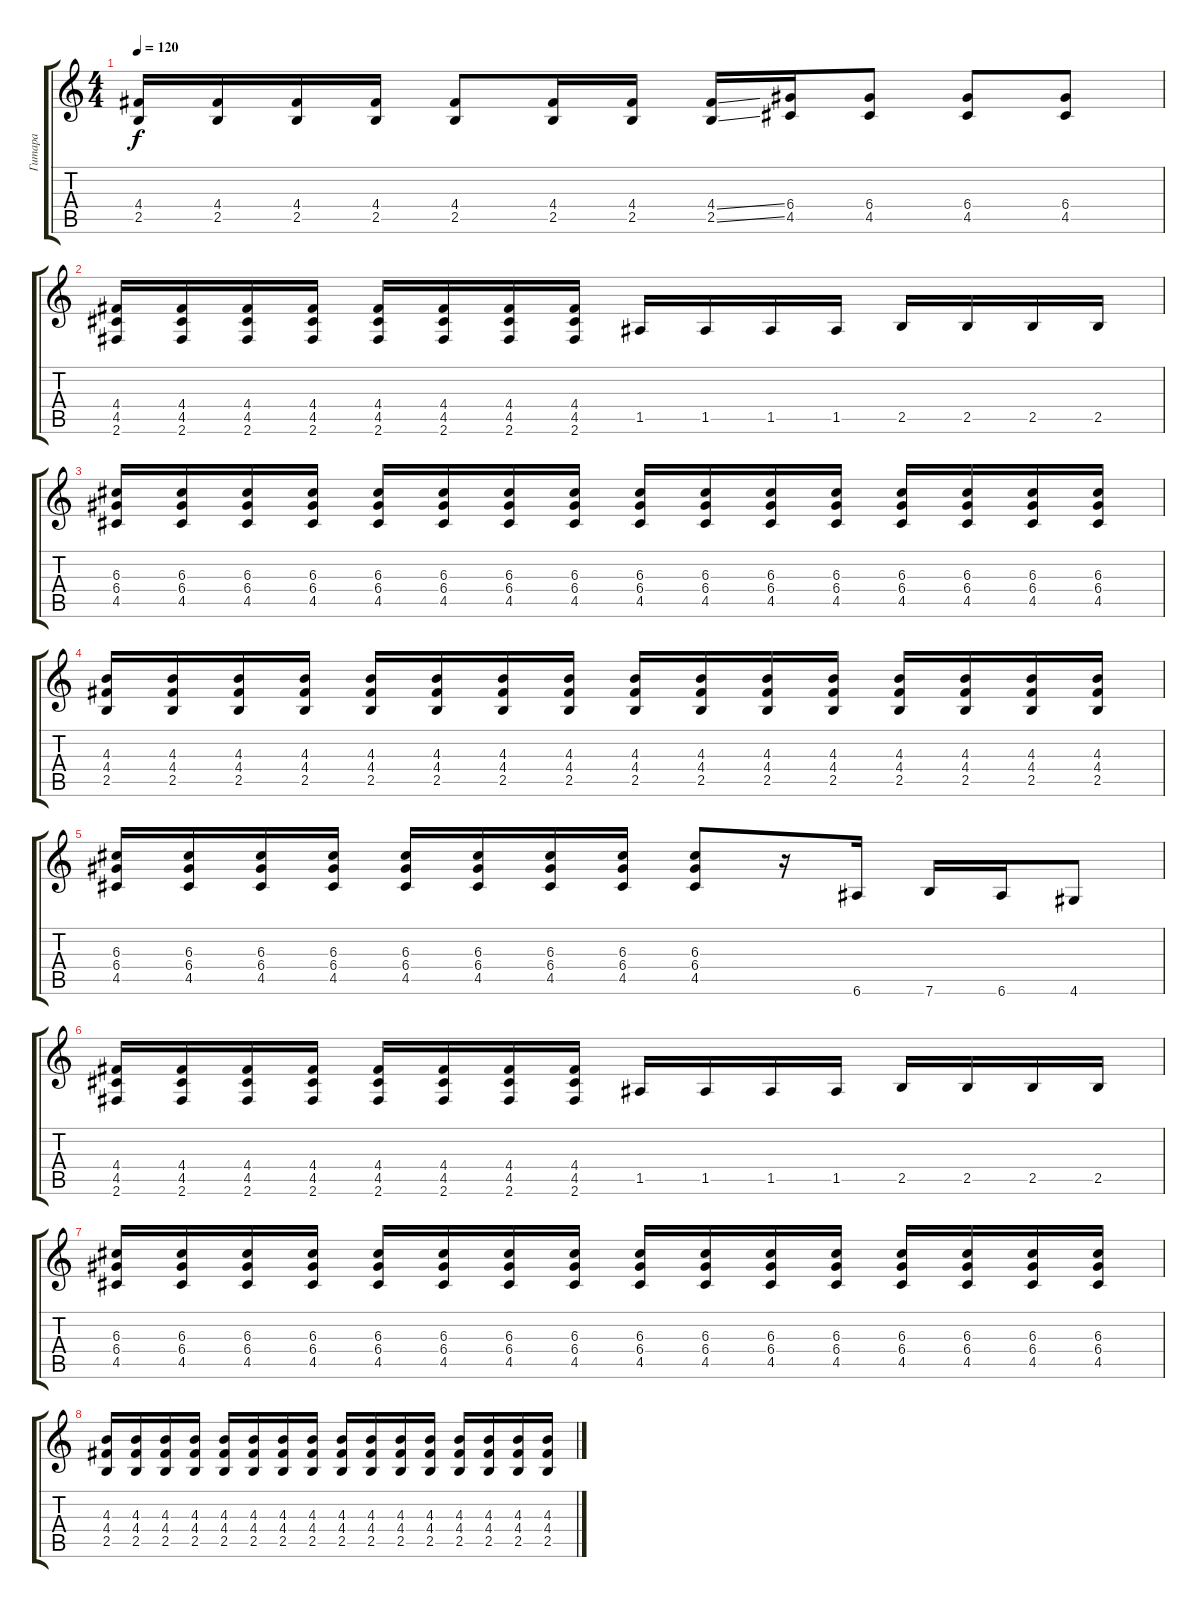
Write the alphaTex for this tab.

\track ("Гитара" "Гитара") {instrument distortionguitar}
\staff {score tabs}
\tuning (E4 B3 G3 D3 A2 E2) {hide}
\ts (4 4)
\tempo 120
\clef g2
\ks c
(4.4 2.5).16{dy f} (4.4 2.5).16 (4.4 2.5).16 (4.4 2.5).16 (4.4 2.5).8 (4.4 2.5).16 (4.4 2.5).16 (4.4{ss} 2.5{ss}).16 (6.4 4.5).16 (6.4 4.5).8 (6.4 4.5).8 (6.4 4.5).8 |
(4.4 4.5 2.6).16 (4.4 4.5 2.6).16 (4.4 4.5 2.6).16 (4.4 4.5 2.6).16 (4.4 4.5 2.6).16 (4.4 4.5 2.6).16 (4.4 4.5 2.6).16 (4.4 4.5 2.6).16 1.5.16 1.5.16 1.5.16 1.5.16 2.5.16 2.5.16 2.5.16 2.5.16 |
(6.3 6.4 4.5).16 (6.3 6.4 4.5).16 (6.3 6.4 4.5).16 (6.3 6.4 4.5).16 (6.3 6.4 4.5).16 (6.3 6.4 4.5).16 (6.3 6.4 4.5).16 (6.3 6.4 4.5).16 (6.3 6.4 4.5).16 (6.3 6.4 4.5).16 (6.3 6.4 4.5).16 (6.3 6.4 4.5).16 (6.3 6.4 4.5).16 (6.3 6.4 4.5).16 (6.3 6.4 4.5).16 (6.3 6.4 4.5).16 |
(4.3 4.4 2.5).16 (4.3 4.4 2.5).16 (4.3 4.4 2.5).16 (4.3 4.4 2.5).16 (4.3 4.4 2.5).16 (4.3 4.4 2.5).16 (4.3 4.4 2.5).16 (4.3 4.4 2.5).16 (4.3 4.4 2.5).16 (4.3 4.4 2.5).16 (4.3 4.4 2.5).16 (4.3 4.4 2.5).16 (4.3 4.4 2.5).16 (4.3 4.4 2.5).16 (4.3 4.4 2.5).16 (4.3 4.4 2.5).16 |
(6.3 6.4 4.5).16 (6.3 6.4 4.5).16 (6.3 6.4 4.5).16 (6.3 6.4 4.5).16 (6.3 6.4 4.5).16 (6.3 6.4 4.5).16 (6.3 6.4 4.5).16 (6.3 6.4 4.5).16 (6.3 6.4 4.5).8 r.16 6.6.16 7.6.16 6.6.16 4.6.8 |
(4.4 4.5 2.6).16 (4.4 4.5 2.6).16 (4.4 4.5 2.6).16 (4.4 4.5 2.6).16 (4.4 4.5 2.6).16 (4.4 4.5 2.6).16 (4.4 4.5 2.6).16 (4.4 4.5 2.6).16 1.5.16 1.5.16 1.5.16 1.5.16 2.5.16 2.5.16 2.5.16 2.5.16 |
(6.3 6.4 4.5).16 (6.3 6.4 4.5).16 (6.3 6.4 4.5).16 (6.3 6.4 4.5).16 (6.3 6.4 4.5).16 (6.3 6.4 4.5).16 (6.3 6.4 4.5).16 (6.3 6.4 4.5).16 (6.3 6.4 4.5).16 (6.3 6.4 4.5).16 (6.3 6.4 4.5).16 (6.3 6.4 4.5).16 (6.3 6.4 4.5).16 (6.3 6.4 4.5).16 (6.3 6.4 4.5).16 (6.3 6.4 4.5).16 |
(4.3 4.4 2.5).16 (4.3 4.4 2.5).16 (4.3 4.4 2.5).16 (4.3 4.4 2.5).16 (4.3 4.4 2.5).16 (4.3 4.4 2.5).16 (4.3 4.4 2.5).16 (4.3 4.4 2.5).16 (4.3 4.4 2.5).16 (4.3 4.4 2.5).16 (4.3 4.4 2.5).16 (4.3 4.4 2.5).16 (4.3 4.4 2.5).16 (4.3 4.4 2.5).16 (4.3 4.4 2.5).16 (4.3 4.4 2.5).16
